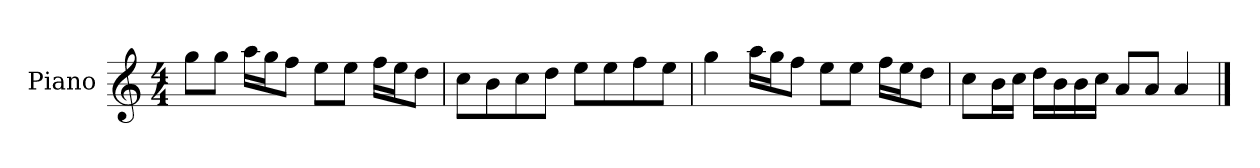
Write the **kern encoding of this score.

**kern
*part1
*staff1
*I"Piano
*I'P-no
*clefG2
*k[]
*M4/4
*MM90
=1
8gg\L
8gg\J
16aa\LL
16gg\J
8ff\J
8ee\L
8ee\J
16ff\LL
16ee\J
8dd\J
=2
8cc\L
8b\
8cc\
8dd\J
8ee\L
8ee\
8ff\
8ee\J
=3
4gg\
16aa\LL
16gg\J
8ff\J
8ee\L
8ee\J
16ff\LL
16ee\J
8dd\J
=4
8cc\L
16b\L
16cc\JJ
16dd\LL
16b\
16b\
16cc\JJ
8a/L
8a/J
4a/
==
*-
